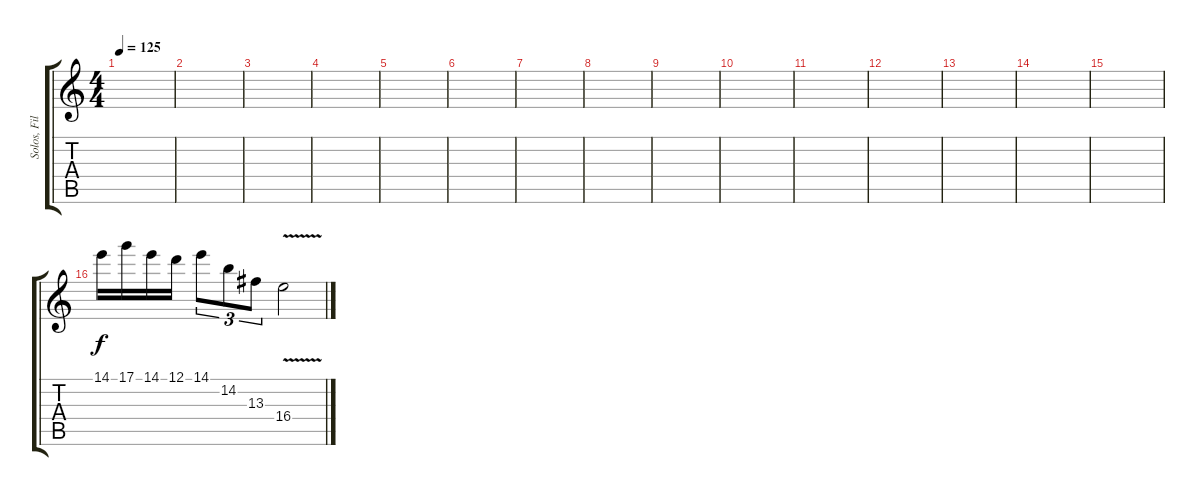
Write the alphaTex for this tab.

\track ("Solos, Fills and Harmony 2" "Solos, Fil") {instrument distortionguitar}
\staff {score tabs}
\tuning (D4 A3 F3 C3 G2 C2) {hide}
\ts (4 4)
\tempo 125
\clef g2
\ks c
|
|
|
|
|
|
|
|
|
|
|
|
|
|
|
14.1.16 17.1.16 14.1.16 12.1.16 14.1.8{tu (3 2)} 14.2.8{tu (3 2)} 13.3.8{tu (3 2)} 16.4{v}.2
